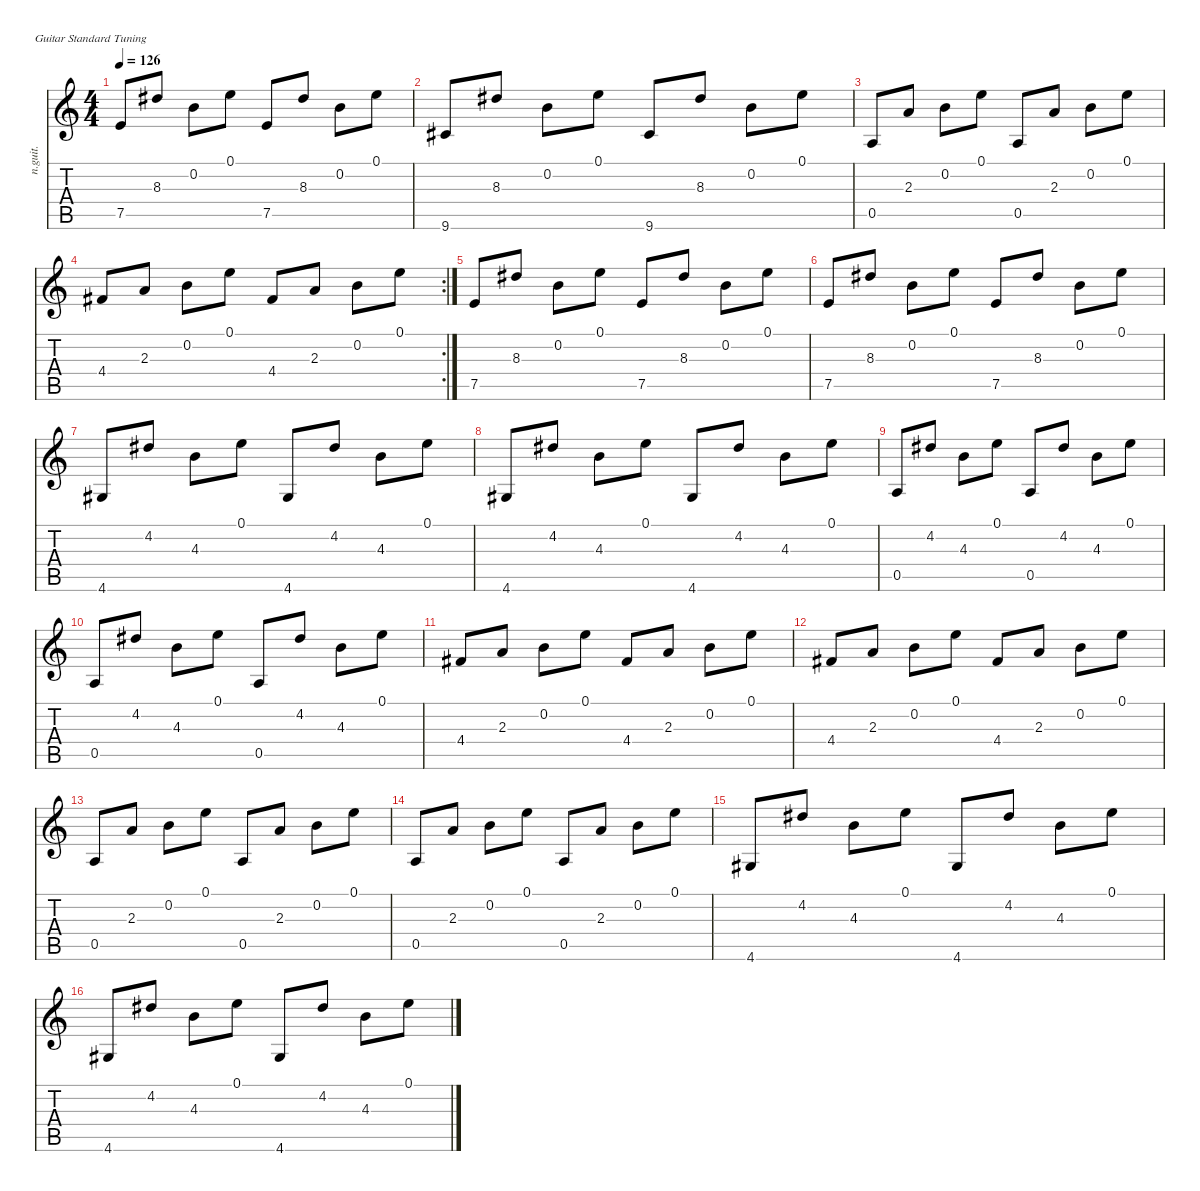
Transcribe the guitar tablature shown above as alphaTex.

\defaultSystemsLayout 4
\hideDynamics
\bracketExtendMode nobrackets
\track ("Acoustic guitar" "n.guit.") {instrument acousticguitarnylon}
\staff {score tabs}
\tuning (E4 B3 G3 D3 A2 E2)
\ts (4 4)
\tempo 126
\clef g2
\ks c
7.5.8{dy f instrument acousticguitarnylon} 8.3{acc #}.8 0.2.8 0.1.8 7.5.8 8.3{acc #}.8 0.2.8 0.1.8 |
9.6{acc #}.8 8.3{acc #}.8 0.2.8 0.1.8 9.6{acc #}.8 8.3{acc #}.8 0.2.8 0.1.8 |
0.5.8 2.3.8 0.2.8 0.1.8 0.5.8 2.3.8 0.2.8 0.1.8 |
\rc 2
4.4{acc #}.8 2.3.8 0.2.8 0.1.8 4.4{acc #}.8 2.3.8 0.2.8 0.1.8 |
7.5.8 8.3{acc #}.8 0.2.8 0.1.8 7.5.8 8.3{acc #}.8 0.2.8 0.1.8 |
7.5.8 8.3{acc #}.8 0.2.8 0.1.8 7.5.8 8.3{acc #}.8 0.2.8 0.1.8 |
4.6{acc #}.8 4.2{acc #}.8 4.3.8 0.1.8 4.6{acc #}.8 4.2{acc #}.8 4.3.8 0.1.8 |
4.6{acc #}.8 4.2{acc #}.8 4.3.8 0.1.8 4.6{acc #}.8 4.2{acc #}.8 4.3.8 0.1.8 |
0.5.8 4.2{acc #}.8 4.3.8 0.1.8 0.5.8 4.2{acc #}.8 4.3.8 0.1.8 |
0.5.8 4.2{acc #}.8 4.3.8 0.1.8 0.5.8 4.2{acc #}.8 4.3.8 0.1.8 |
4.4{acc #}.8 2.3.8 0.2.8 0.1.8 4.4{acc #}.8 2.3.8 0.2.8 0.1.8 |
4.4{acc #}.8 2.3.8 0.2.8 0.1.8 4.4{acc #}.8 2.3.8 0.2.8 0.1.8 |
0.5.8 2.3.8 0.2.8 0.1.8 0.5.8 2.3.8 0.2.8 0.1.8 |
0.5.8 2.3.8 0.2.8 0.1.8 0.5.8 2.3.8 0.2.8 0.1.8 |
4.6{acc #}.8 4.2{acc #}.8 4.3.8 0.1.8 4.6{acc #}.8 4.2{acc #}.8 4.3.8 0.1.8 |
4.6{acc #}.8 4.2{acc #}.8 4.3.8 0.1.8 4.6{acc #}.8 4.2{acc #}.8 4.3.8 0.1.8
